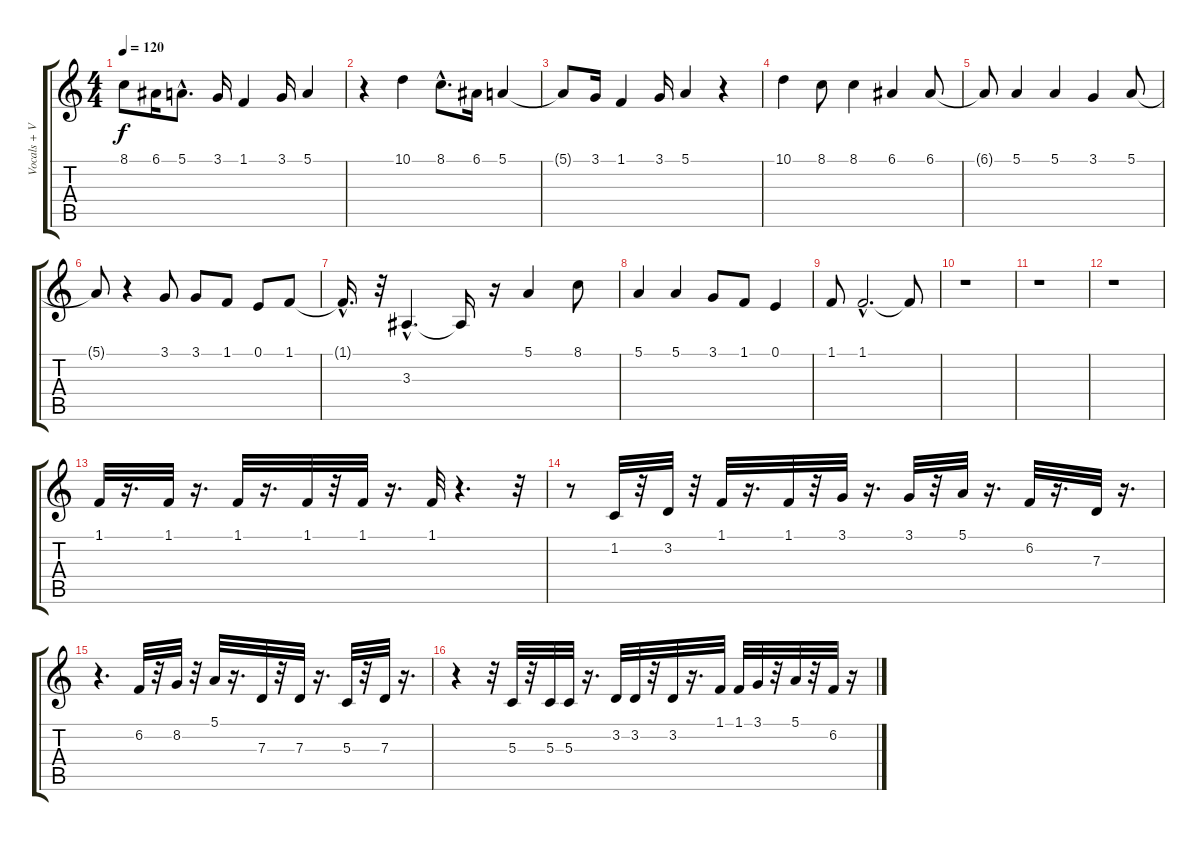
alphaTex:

\track ("Vocals + Vibraphone" "Vocals + V") {instrument tangoaccordion}
\staff {score tabs}
\tuning (E4 B3 G3 D3 A2 E2) {hide}
\ts (4 4)
\tempo 120
\clef g2
\ks c
8.1{t}.8{dy f} 6.1.16 5.1{hac}.8{d} 3.1.16 1.1.4 3.1.16 5.1.4 |
r.4 10.1.4 8.1{hac}.8{d} 6.1.16 5.1.4 |
5.1{t}.8 3.1.16 1.1.4 3.1.16 5.1.4 r.4 |
10.1.4 8.1.8 8.1.4 6.1.4 6.1.8 |
6.1{t}.8 5.1.4 5.1.4 3.1.4 5.1.8 |
5.1{t}.8 r.4 3.1.8 3.1.8 1.1.8 0.1.8 1.1.8 |
1.1{hac t}.16{d} r.32 3.3{hac}.4{d} 3.3{t}.16 r.16 5.1.4 8.1.8 |
5.1.4 5.1.4 3.1.8 1.1.8 0.1.4 |
1.1.8 1.1{hac}.2{d} 1.1{t}.8 |
r.1 |
r.1 |
r.1 |
1.1.32{volume 16 instrument vibraphone} r.16{d} 1.1.32 r.16{d} 1.1.32 r.16{d} 1.1.32 r.32 1.1.32 r.16{d} 1.1.32 r.4{d} r.32 |
r.8 1.2.32 r.32 3.2.32 r.32 1.1.32 r.16{d} 1.1.32 r.32 3.1.32 r.16{d} 3.1.32 r.32 5.1.32 r.16{d} 6.2.32 r.16{d} 7.3.32 r.16{d} |
r.4{d} 6.2.32 r.32 8.2.32 r.32 5.1.32 r.16{d} 7.3.32 r.32 7.3.32 r.16{d} 5.3.32 r.32 7.3.32 r.16{d} |
r.4 r.32 5.3.32 r.32 5.3.32 5.3.32 r.16{d} 3.2.32 3.2.32 r.32 3.2.32 r.16{d} 1.1.32 1.1.32 3.1.32 r.32 5.1.32 r.32 6.2.32 r.16
